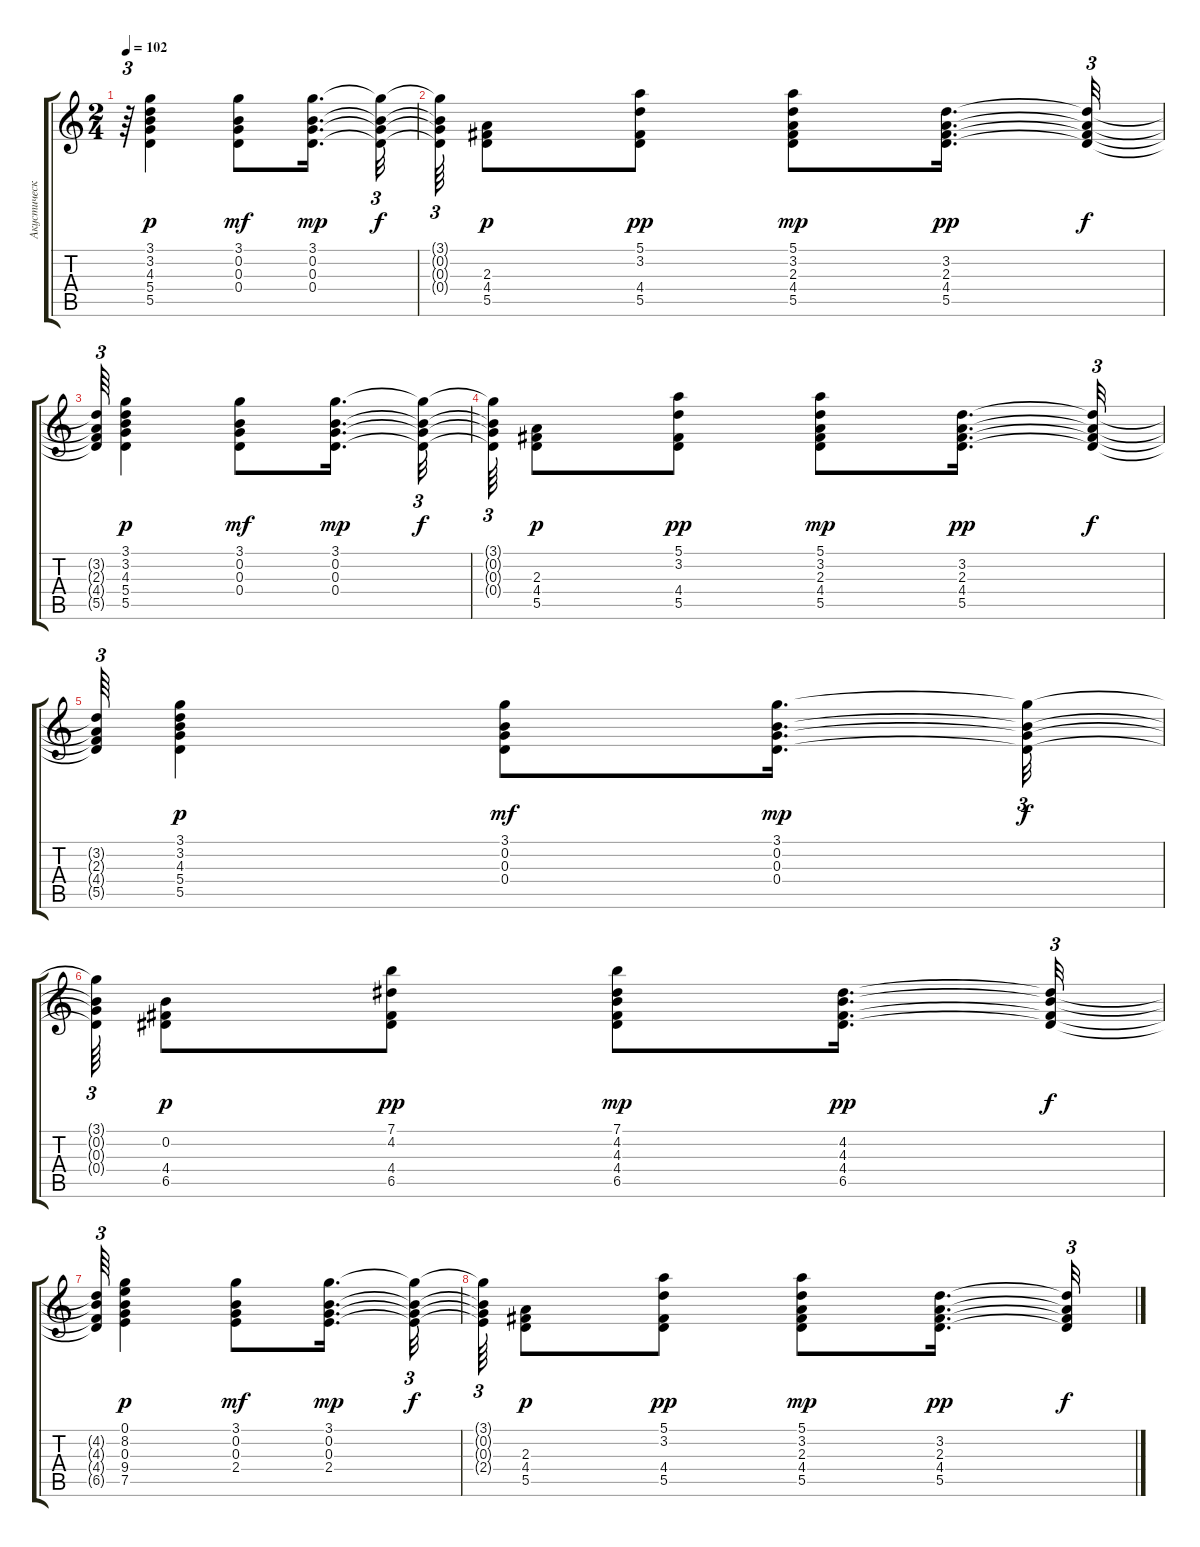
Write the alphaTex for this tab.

\track ("Акустическая гитара" "Акустическ") {instrument acousticguitarsteel}
\staff {score tabs}
\tuning (E4 B3 G3 D3 A2 E2) {hide}
\ts (2 4)
\tempo 102
\clef g2
\ks c
r.64{tu (3 2) dy f} (3.1 3.2 4.3 5.4 5.5).4{dy p} (3.1 0.2 0.3 0.4).8{dy mf} (3.1 0.2 0.3 0.4).16{d dy mp} (3.1{t} 0.2{t} 0.3{t} 0.4{t}).32{tu (3 2) dy f} |
(3.1{t} 0.2{t} 0.3{t} 0.4{t}).64{tu (3 2)} (2.3 4.4 5.5).8{dy p} (5.1 3.2 4.4 5.5).8{dy pp} (5.1 3.2 2.3 4.4 5.5).8{dy mp} (3.2 2.3 4.4 5.5).16{d dy pp} (3.2{t} 2.3{t} 4.4{t} 5.5{t}).32{tu (3 2) dy f} |
(3.2{t} 2.3{t} 4.4{t} 5.5{t}).64{tu (3 2)} (3.1 3.2 4.3 5.4 5.5).4{dy p} (3.1 0.2 0.3 0.4).8{dy mf} (3.1 0.2 0.3 0.4).16{d dy mp} (3.1{t} 0.2{t} 0.3{t} 0.4{t}).32{tu (3 2) dy f} |
(3.1{t} 0.2{t} 0.3{t} 0.4{t}).64{tu (3 2)} (2.3 4.4 5.5).8{dy p} (5.1 3.2 4.4 5.5).8{dy pp} (5.1 3.2 2.3 4.4 5.5).8{dy mp} (3.2 2.3 4.4 5.5).16{d dy pp} (3.2{t} 2.3{t} 4.4{t} 5.5{t}).32{tu (3 2) dy f} |
(3.2{t} 2.3{t} 4.4{t} 5.5{t}).64{tu (3 2)} (3.1 3.2 4.3 5.4 5.5).4{dy p} (3.1 0.2 0.3 0.4).8{dy mf} (3.1 0.2 0.3 0.4).16{d dy mp} (3.1{t} 0.2{t} 0.3{t} 0.4{t}).32{tu (3 2) dy f} |
(3.1{t} 0.2{t} 0.3{t} 0.4{t}).64{tu (3 2)} (0.2 4.4 6.5).8{dy p} (7.1 4.2 4.4 6.5).8{dy pp} (7.1 4.2 4.3 4.4 6.5).8{dy mp} (4.2 4.3 4.4 6.5).16{d dy pp} (4.2{t} 4.3{t} 4.4{t} 6.5{t}).32{tu (3 2) dy f} |
(4.2{t} 4.3{t} 4.4{t} 6.5{t}).64{tu (3 2)} (0.1 8.2 0.3 9.4 7.5).4{dy p} (3.1 0.2 0.3 2.4).8{dy mf} (3.1 0.2 0.3 2.4).16{d dy mp} (3.1{t} 0.2{t} 0.3{t} 2.4{t}).32{tu (3 2) dy f} |
(3.1{t} 0.2{t} 0.3{t} 2.4{t}).64{tu (3 2)} (2.3 4.4 5.5).8{dy p} (5.1 3.2 4.4 5.5).8{dy pp} (5.1 3.2 2.3 4.4 5.5).8{dy mp} (3.2 2.3 4.4 5.5).16{d dy pp} (3.2{t} 2.3{t} 4.4{t} 5.5{t}).32{tu (3 2) dy f}
